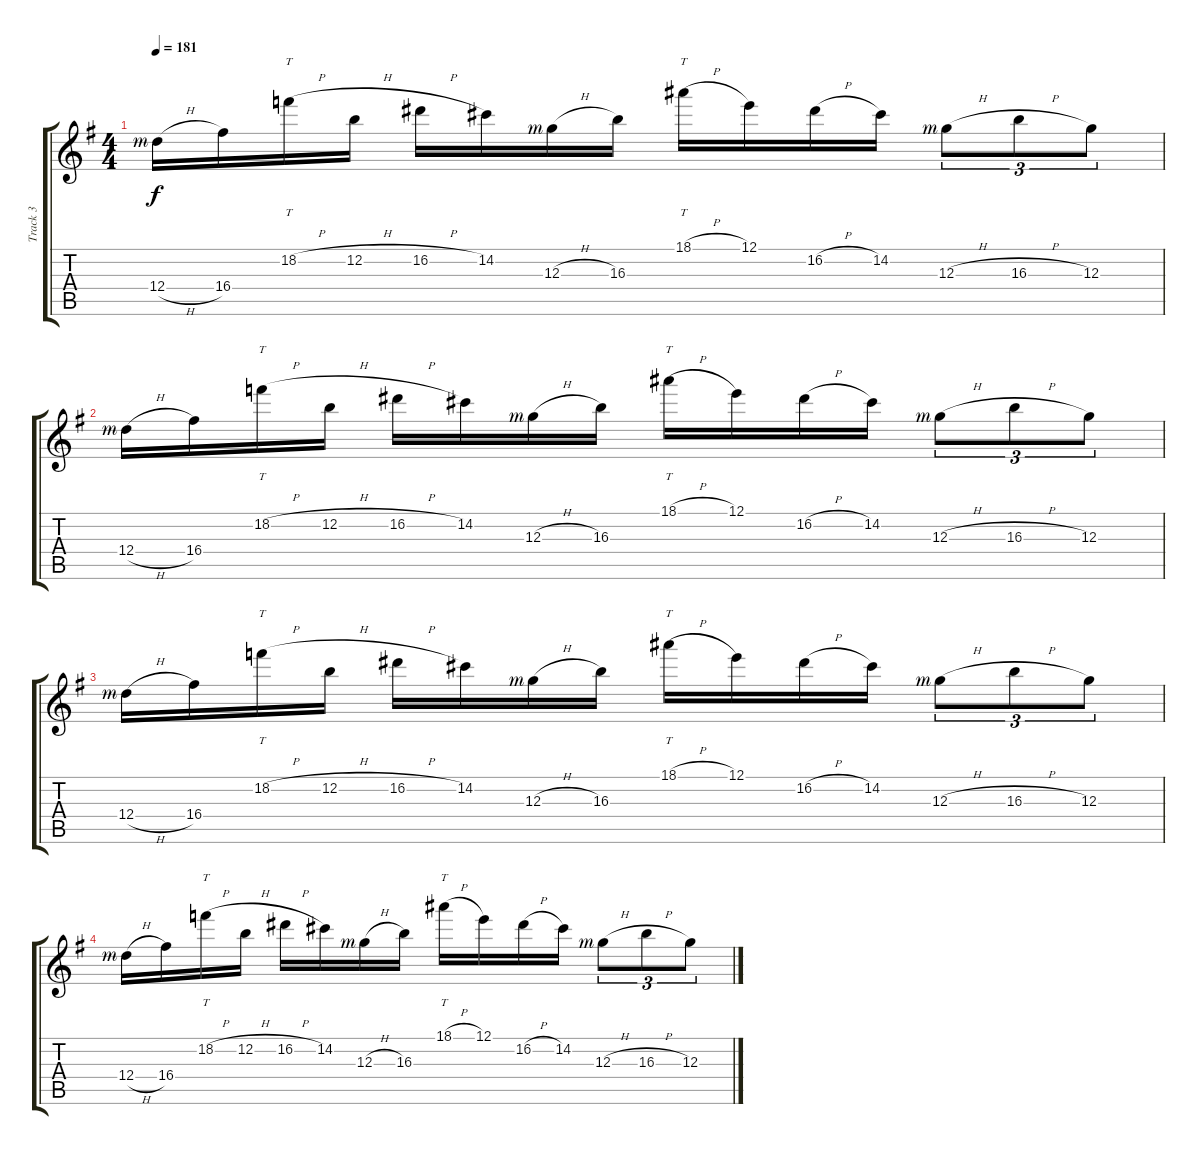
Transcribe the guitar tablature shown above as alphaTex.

\track ("Track 3" "Track 3") {instrument distortionguitar}
\staff {score tabs}
\tuning (E4 B3 G3 D3 A2 E2) {hide}
\ts (4 4)
\tempo 181
\clef g2
\ks g
12.4{h rf 3}.16{dy f} 16.4.16 18.2{h}.16{tt} 12.2{h}.16 16.2{h}.16 14.2.16 12.3{h rf 3}.16 16.3.16 18.1{h}.16{tt} 12.1.16 16.2{h}.16 14.2.16 12.3{h rf 3}.8{tu (3 2)} 16.3{h}.8{tu (3 2)} 12.3.8{tu (3 2)} |
12.4{h rf 3}.16 16.4.16 18.2{h}.16{tt} 12.2{h}.16 16.2{h}.16 14.2.16 12.3{h rf 3}.16 16.3.16 18.1{h}.16{tt} 12.1.16 16.2{h}.16 14.2.16 12.3{h rf 3}.8{tu (3 2)} 16.3{h}.8{tu (3 2)} 12.3.8{tu (3 2)} |
12.4{h rf 3}.16 16.4.16 18.2{h}.16{tt} 12.2{h}.16 16.2{h}.16 14.2.16 12.3{h rf 3}.16 16.3.16 18.1{h}.16{tt} 12.1.16 16.2{h}.16 14.2.16 12.3{h rf 3}.8{tu (3 2)} 16.3{h}.8{tu (3 2)} 12.3.8{tu (3 2)} |
12.4{h rf 3}.16 16.4.16 18.2{h}.16{tt} 12.2{h}.16 16.2{h}.16 14.2.16 12.3{h rf 3}.16 16.3.16 18.1{h}.16{tt} 12.1.16 16.2{h}.16 14.2.16 12.3{h rf 3}.8{tu (3 2)} 16.3{h}.8{tu (3 2)} 12.3.8{tu (3 2)}
